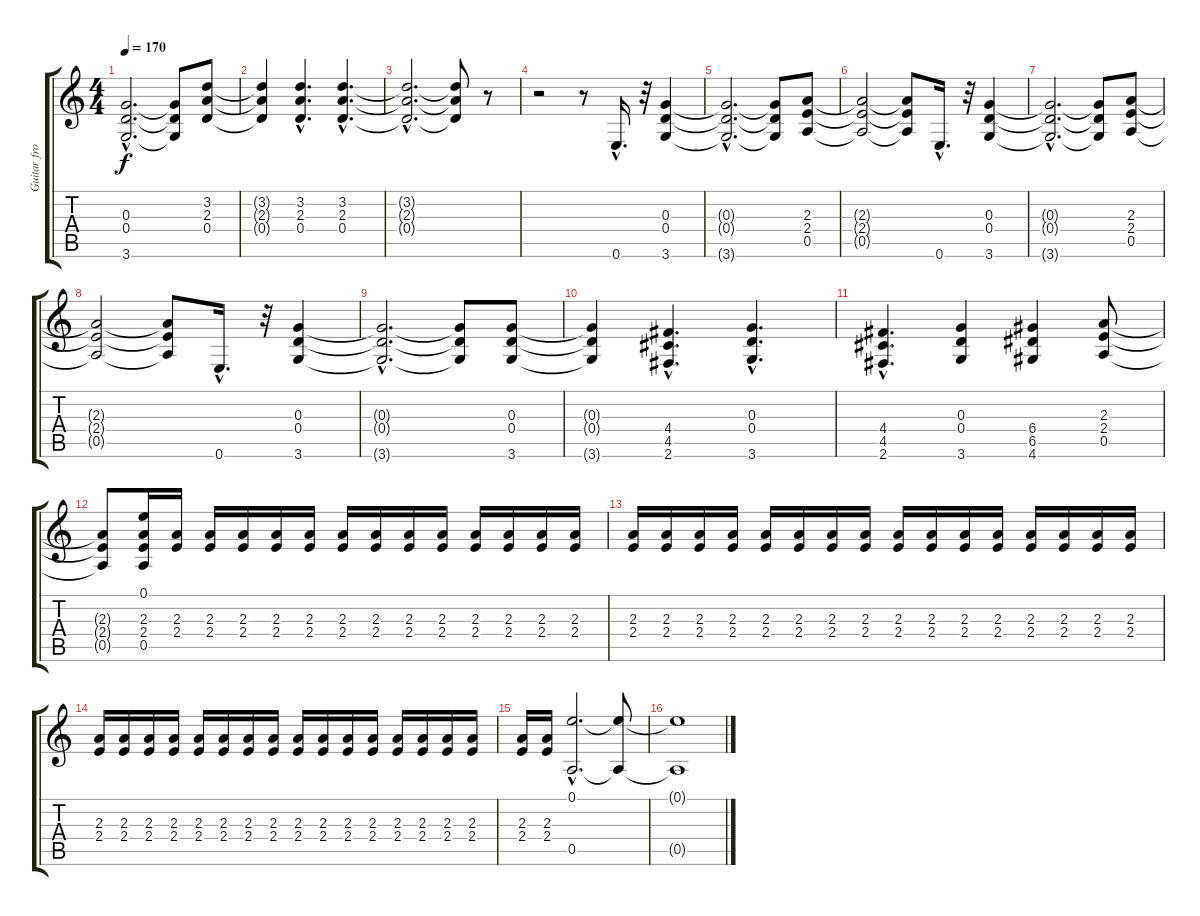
\track ("Guitar from MIDI" "Guitar fro") {instrument overdrivenguitar}
\staff {score tabs}
\tuning (E4 B3 G3 D3 A2 E2) {hide}
\ts (4 4)
\tempo 170
\clef g2
\ks c
(0.3{hac t} 0.4{hac t} 3.6{hac t}).2{d dy f} (0.3{t} 0.4{t} 3.6{t}).8 (3.2 2.3 0.4).8 |
(3.2{t} 2.3{t} 0.4{t}).4 (3.2{hac} 2.3{hac} 0.4{hac}).4{d} (3.2{hac} 2.3{hac} 0.4{hac}).4{d} |
(3.2{hac t} 2.3{hac t} 0.4{hac t}).2{d} (3.2{t} 2.3{t} 0.4{t}).8 r.8 |
r.2 r.8 0.6{hac}.16{d} r.32 (0.3 0.4 3.6).4 |
(0.3{hac t} 0.4{hac t} 3.6{hac t}).2{d} (0.3{t} 0.4{t} 3.6{t}).8 (2.3 2.4 0.5).8 |
(2.3{t} 2.4{t} 0.5{t}).2 (2.3{t} 2.4{t} 0.5{t}).8 0.6{hac}.16{d} r.32 (0.3 0.4 3.6).4 |
(0.3{hac t} 0.4{hac t} 3.6{hac t}).2{d} (0.3{t} 0.4{t} 3.6{t}).8 (2.3 2.4 0.5).8 |
(2.3{t} 2.4{t} 0.5{t}).2 (2.3{t} 2.4{t} 0.5{t}).8 0.6{hac}.16{d} r.32 (0.3 0.4 3.6).4 |
(0.3{hac t} 0.4{hac t} 3.6{hac t}).2{d} (0.3{t} 0.4{t} 3.6{t}).8 (0.3 0.4 3.6).8 |
(0.3{t} 0.4{t} 3.6{t}).4 (4.4{hac} 4.5{hac} 2.6{hac}).4{d} (0.3{hac} 0.4{hac} 3.6{hac}).4{d} |
(4.4{hac} 4.5{hac} 2.6{hac}).4{d} (0.3 0.4 3.6).4 (6.4 6.5 4.6).4 (2.3 2.4 0.5).8 |
(2.3{t} 2.4{t} 0.5{t}).8 (0.1 2.3 2.4 0.5).16 (2.3 2.4).16 (2.3 2.4).16 (2.3 2.4).16 (2.3 2.4).16 (2.3 2.4).16 (2.3 2.4).16 (2.3 2.4).16 (2.3 2.4).16 (2.3 2.4).16 (2.3 2.4).16 (2.3 2.4).16 (2.3 2.4).16 (2.3 2.4).16 |
(2.3 2.4).16 (2.3 2.4).16 (2.3 2.4).16 (2.3 2.4).16 (2.3 2.4).16 (2.3 2.4).16 (2.3 2.4).16 (2.3 2.4).16 (2.3 2.4).16 (2.3 2.4).16 (2.3 2.4).16 (2.3 2.4).16 (2.3 2.4).16 (2.3 2.4).16 (2.3 2.4).16 (2.3 2.4).16 |
(2.3 2.4).16 (2.3 2.4).16 (2.3 2.4).16 (2.3 2.4).16 (2.3 2.4).16 (2.3 2.4).16 (2.3 2.4).16 (2.3 2.4).16 (2.3 2.4).16 (2.3 2.4).16 (2.3 2.4).16 (2.3 2.4).16 (2.3 2.4).16 (2.3 2.4).16 (2.3 2.4).16 (2.3 2.4).16 |
(2.3 2.4).16 (2.3 2.4).16 (0.1{hac} 0.5{hac}).2{d} (0.1{t} 0.5{t}).8 |
(0.1{t} 0.5{t}).1
